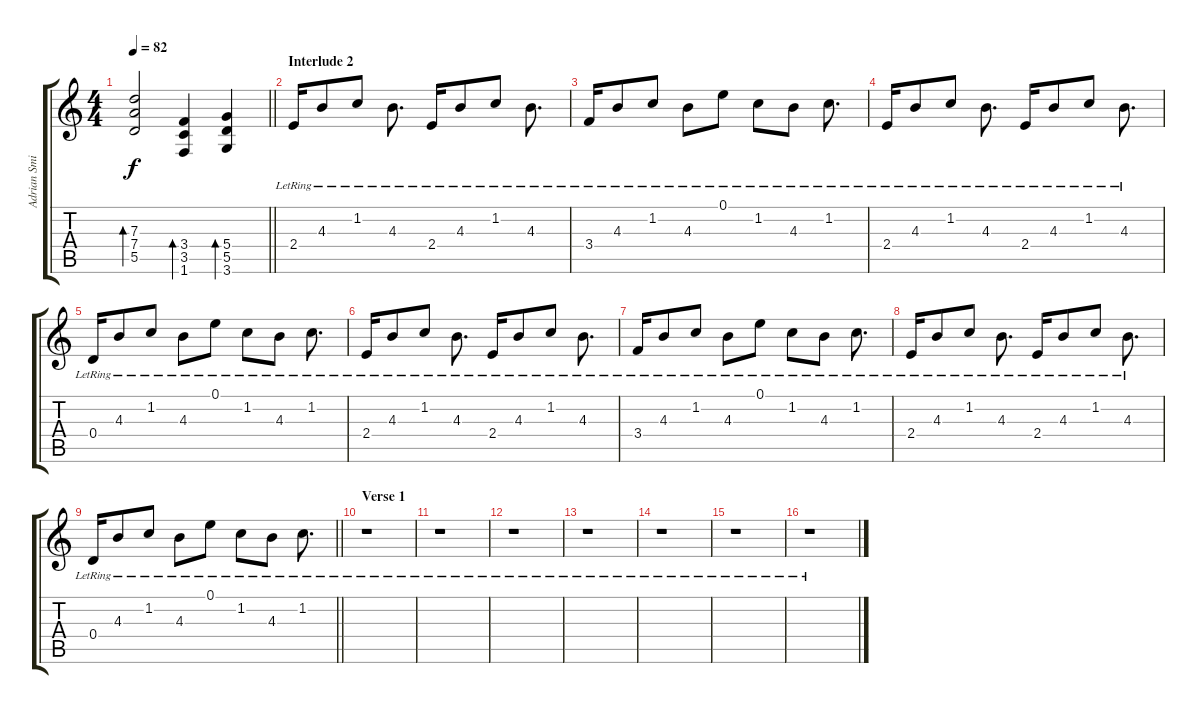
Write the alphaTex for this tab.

\track ("Adrian Smith" "Adrian Smi") {instrument overdrivenguitar}
\staff {score tabs}
\tuning (E4 B3 G3 D3 A2 E2) {hide}
\ts (4 4)
\tempo 82
\clef g2
\barLineRight lightlight
\ks c
(7.3 7.4 5.5).2{bd 120 dy f} (3.4 3.5 1.6).4{bd 120} (5.4 5.5 3.6).4{bd 120} |
\section ("" "Interlude 2")
2.4{lr}.16 4.3{lr}.8 1.2{lr}.8 4.3{lr}.8{d} 2.4{lr}.16 4.3{lr}.8 1.2{lr}.8 4.3{lr}.8{d} |
3.4{lr}.16 4.3{lr}.8 1.2{lr}.8 4.3{lr}.8 0.1{lr}.8 1.2{lr}.8 4.3{lr}.8 1.2{lr}.8{d} |
2.4{lr}.16 4.3{lr}.8 1.2{lr}.8 4.3{lr}.8{d} 2.4{lr}.16 4.3{lr}.8 1.2{lr}.8 4.3{lr}.8{d} |
0.4{lr}.16 4.3{lr}.8 1.2{lr}.8 4.3{lr}.8 0.1{lr}.8 1.2{lr}.8 4.3{lr}.8 1.2{lr}.8{d} |
2.4{lr}.16 4.3{lr}.8 1.2{lr}.8 4.3{lr}.8{d} 2.4{lr}.16 4.3{lr}.8 1.2{lr}.8 4.3{lr}.8{d} |
3.4{lr}.16 4.3{lr}.8 1.2{lr}.8 4.3{lr}.8 0.1{lr}.8 1.2{lr}.8 4.3{lr}.8 1.2{lr}.8{d} |
2.4{lr}.16 4.3{lr}.8 1.2{lr}.8 4.3{lr}.8{d} 2.4{lr}.16 4.3{lr}.8 1.2{lr}.8 4.3{lr}.8{d} |
\barLineRight lightlight
0.4{lr}.16 4.3{lr}.8 1.2{lr}.8 4.3{lr}.8 0.1{lr}.8 1.2{lr}.8 4.3{lr}.8 1.2{lr}.8{d} |
\section ("" "Verse 1")
r.1 |
r.1 |
r.1 |
r.1 |
r.1 |
r.1 |
r.1
